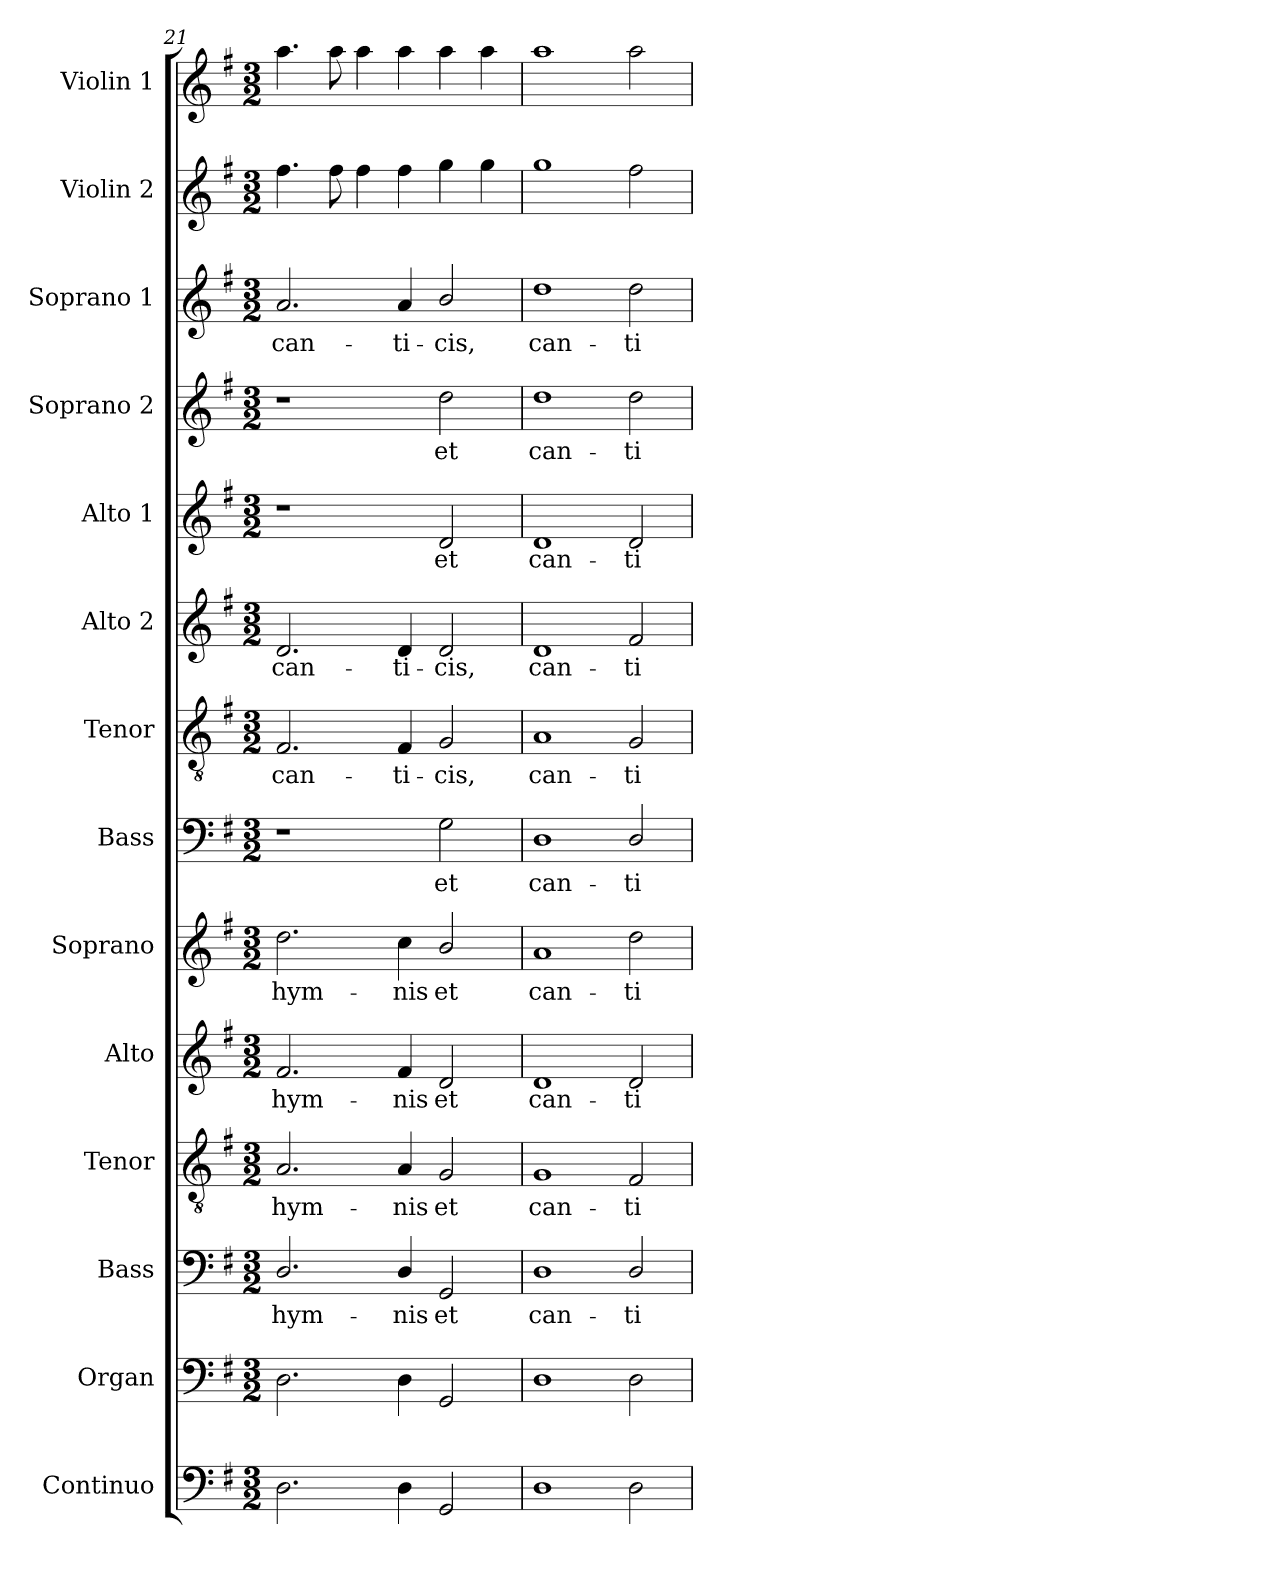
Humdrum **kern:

**kern	**kern	**kern	**text	**kern	**text	**kern	**text	**kern	**text	**kern	**text	**kern	**text	**kern	**text	**kern	**text	**kern	**text	**kern	**text	**kern	**kern
*part14	*part13	*part12	*part12	*part11	*part11	*part10	*part10	*part9	*part9	*part8	*part8	*part7	*part7	*part6	*part6	*part5	*part5	*part4	*part4	*part3	*part3	*part2	*part1
*staff14	*staff13	*staff12	*staff12	*staff11	*staff11	*staff10	*staff10	*staff9	*staff9	*staff8	*staff8	*staff7	*staff7	*staff6	*staff6	*staff5	*staff5	*staff4	*staff4	*staff3	*staff3	*staff2	*staff1
*I"Continuo	*I"Organ	*I"Bass	*	*I"Tenor	*	*I"Alto	*	*I"Soprano	*	*I"Bass	*	*I"Tenor	*	*I"Alto 2	*	*I"Alto 1	*	*I"Soprano 2	*	*I"Soprano 1	*	*I"Violin 2	*I"Violin 1
*I'Cont.	*I'Org.	*I'B.	*	*I'T.	*	*I'A.	*	*I'S.	*	*I'B.	*	*I'T.	*	*I'A2.	*	*I'A1.	*	*I'S2.	*	*I'S1.	*	*I'Vln. 2	*I'Vln. 1
*clefF4	*clefF4	*clefF4	*	*clefGv2	*	*clefG2	*	*clefG2	*	*clefF4	*	*clefGv2	*	*clefG2	*	*clefG2	*	*clefG2	*	*clefG2	*	*clefG2	*clefG2
*	*	*	*	*ITrd7c12	*	*	*	*	*	*	*	*ITrd7c12	*	*	*	*	*	*	*	*	*	*	*
*k[f#]	*k[f#]	*k[f#]	*	*k[f#]	*	*k[f#]	*	*k[f#]	*	*k[f#]	*	*k[f#]	*	*k[f#]	*	*k[f#]	*	*k[f#]	*	*k[f#]	*	*k[f#]	*k[f#]
*G:	*G:	*G:	*	*G:	*	*G:	*	*G:	*	*G:	*	*G:	*	*G:	*	*G:	*	*G:	*	*G:	*	*G:	*G:
*M3/2	*M3/2	*M3/2	*	*M3/2	*	*M3/2	*	*M3/2	*	*M3/2	*	*M3/2	*	*M3/2	*	*M3/2	*	*M3/2	*	*M3/2	*	*M3/2	*M3/2
=21	=21	=21	=21	=21	=21	=21	=21	=21	=21	=21	=21	=21	=21	=21	=21	=21	=21	=21	=21	=21	=21	=21	=21
!	!	!	!LO:LY:b:color=#000000	!	!	!	!	!	!	!	!	!	!	!	!	!	!	!	!	!	!	!	!
!	!	!	!	!	!LO:LY:b:color=#000000	!	!	!	!	!	!	!	!	!	!	!	!	!	!	!	!	!	!
!	!	!	!	!	!	!	!LO:LY:b:color=#000000	!	!	!	!	!	!	!	!	!	!	!	!	!	!	!	!
!	!	!	!	!	!	!	!	!	!LO:LY:b:color=#000000	!	!	!	!	!	!	!	!	!	!	!	!	!	!
!	!	!	!	!	!	!	!	!	!	!	!	!	!LO:LY:b:color=#000000	!	!	!	!	!	!	!	!	!	!
!	!	!	!	!	!	!	!	!	!	!	!	!	!	!	!LO:LY:b:color=#000000	!	!	!	!	!	!	!	!
!	!	!	!	!	!	!	!	!	!	!	!	!	!	!	!	!	!	!	!	!	!LO:LY:b:color=#000000	!	!
2.Di\	2.Di\	2.Di/	hym-	2.AAi/	hym-	2.f#i/	hym-	2.ddi\	hym-	1r	.	2.FF#i/	can-	2.di/	can-	1r	.	1r	.	2.ai/	can-	4.ff#i\	4.aai\
.	.	.	.	.	.	.	.	.	.	.	.	.	.	.	.	.	.	.	.	.	.	8ff#i\	8aai\
.	.	.	.	.	.	.	.	.	.	.	.	.	.	.	.	.	.	.	.	.	.	4ff#i\	4aai\
!	!	!	!LO:LY:b:color=#000000	!	!	!	!	!	!	!	!	!	!	!	!	!	!	!	!	!	!	!	!
!	!	!	!	!	!LO:LY:b:color=#000000	!	!	!	!	!	!	!	!	!	!	!	!	!	!	!	!	!	!
!	!	!	!	!	!	!	!LO:LY:b:color=#000000	!	!	!	!	!	!	!	!	!	!	!	!	!	!	!	!
!	!	!	!	!	!	!	!	!	!LO:LY:b:color=#000000	!	!	!	!	!	!	!	!	!	!	!	!	!	!
!	!	!	!	!	!	!	!	!	!	!	!	!	!LO:LY:b:color=#000000	!	!	!	!	!	!	!	!	!	!
!	!	!	!	!	!	!	!	!	!	!	!	!	!	!	!LO:LY:b:color=#000000	!	!	!	!	!	!	!	!
!	!	!	!	!	!	!	!	!	!	!	!	!	!	!	!	!	!	!	!	!	!LO:LY:b:color=#000000	!	!
4Di\	4Di\	4Di/	-nis	4AAi/	-nis	4f#i/	-nis	4cci\	-nis	.	.	4FF#i/	-ti-	4di/	-ti-	.	.	.	.	4ai/	-ti-	4ff#i\	4aai\
!	!	!	!LO:LY:b:color=#000000	!	!	!	!	!	!	!	!	!	!	!	!	!	!	!	!	!	!	!	!
!	!	!	!	!	!LO:LY:b:color=#000000	!	!	!	!	!	!	!	!	!	!	!	!	!	!	!	!	!	!
!	!	!	!	!	!	!	!LO:LY:b:color=#000000	!	!	!	!	!	!	!	!	!	!	!	!	!	!	!	!
!	!	!	!	!	!	!	!	!	!LO:LY:b:color=#000000	!	!	!	!	!	!	!	!	!	!	!	!	!	!
!	!	!	!	!	!	!	!	!	!	!	!LO:LY:b:color=#000000	!	!	!	!	!	!	!	!	!	!	!	!
!	!	!	!	!	!	!	!	!	!	!	!	!	!LO:LY:b:color=#000000	!	!	!	!	!	!	!	!	!	!
!	!	!	!	!	!	!	!	!	!	!	!	!	!	!	!LO:LY:b:color=#000000	!	!	!	!	!	!	!	!
!	!	!	!	!	!	!	!	!	!	!	!	!	!	!	!	!	!LO:LY:b:color=#000000	!	!	!	!	!	!
!	!	!	!	!	!	!	!	!	!	!	!	!	!	!	!	!	!	!	!LO:LY:b:color=#000000	!	!	!	!
!	!	!	!	!	!	!	!	!	!	!	!	!	!	!	!	!	!	!	!	!	!LO:LY:b:color=#000000	!	!
2GGi/	2GGi/	2GGi/	et	2GGi/	et	2di/	et	2bi/	et	2Gi\	et	2GGi/	-cis,	2di/	-cis,	2di/	et	2ddi\	et	2bi/	-cis,	4ggi\	4aai\
.	.	.	.	.	.	.	.	.	.	.	.	.	.	.	.	.	.	.	.	.	.	4ggi\	4aai\
=22	=22	=22	=22	=22	=22	=22	=22	=22	=22	=22	=22	=22	=22	=22	=22	=22	=22	=22	=22	=22	=22	=22	=22
!	!	!	!LO:LY:b:color=#000000	!	!	!	!	!	!	!	!	!	!	!	!	!	!	!	!	!	!	!	!
!	!	!	!	!	!LO:LY:b:color=#000000	!	!	!	!	!	!	!	!	!	!	!	!	!	!	!	!	!	!
!	!	!	!	!	!	!	!LO:LY:b:color=#000000	!	!	!	!	!	!	!	!	!	!	!	!	!	!	!	!
!	!	!	!	!	!	!	!	!	!LO:LY:b:color=#000000	!	!	!	!	!	!	!	!	!	!	!	!	!	!
!	!	!	!	!	!	!	!	!	!	!	!LO:LY:b:color=#000000	!	!	!	!	!	!	!	!	!	!	!	!
!	!	!	!	!	!	!	!	!	!	!	!	!	!LO:LY:b:color=#000000	!	!	!	!	!	!	!	!	!	!
!	!	!	!	!	!	!	!	!	!	!	!	!	!	!	!LO:LY:b:color=#000000	!	!	!	!	!	!	!	!
!	!	!	!	!	!	!	!	!	!	!	!	!	!	!	!	!	!LO:LY:b:color=#000000	!	!	!	!	!	!
!	!	!	!	!	!	!	!	!	!	!	!	!	!	!	!	!	!	!	!LO:LY:b:color=#000000	!	!	!	!
!	!	!	!	!	!	!	!	!	!	!	!	!	!	!	!	!	!	!	!	!	!LO:LY:b:color=#000000	!	!
1Di	1Di	1Di	can-	1GGi	can-	1di	can-	1ai	can-	1Di	can-	1AAi	can-	1di	can-	1di	can-	1ddi	can-	1ddi	can-	1ggi	1aai
!	!	!	!LO:LY:b:color=#000000	!	!	!	!	!	!	!	!	!	!	!	!	!	!	!	!	!	!	!	!
!	!	!	!	!	!LO:LY:b:color=#000000	!	!	!	!	!	!	!	!	!	!	!	!	!	!	!	!	!	!
!	!	!	!	!	!	!	!LO:LY:b:color=#000000	!	!	!	!	!	!	!	!	!	!	!	!	!	!	!	!
!	!	!	!	!	!	!	!	!	!LO:LY:b:color=#000000	!	!	!	!	!	!	!	!	!	!	!	!	!	!
!	!	!	!	!	!	!	!	!	!	!	!LO:LY:b:color=#000000	!	!	!	!	!	!	!	!	!	!	!	!
!	!	!	!	!	!	!	!	!	!	!	!	!	!LO:LY:b:color=#000000	!	!	!	!	!	!	!	!	!	!
!	!	!	!	!	!	!	!	!	!	!	!	!	!	!	!LO:LY:b:color=#000000	!	!	!	!	!	!	!	!
!	!	!	!	!	!	!	!	!	!	!	!	!	!	!	!	!	!LO:LY:b:color=#000000	!	!	!	!	!	!
!	!	!	!	!	!	!	!	!	!	!	!	!	!	!	!	!	!	!	!LO:LY:b:color=#000000	!	!	!	!
!	!	!	!	!	!	!	!	!	!	!	!	!	!	!	!	!	!	!	!	!	!LO:LY:b:color=#000000	!	!
2Di\	2Di\	2Di/	-ti-	2FF#i/	-ti-	2di/	-ti-	2ddi\	-ti-	2Di/	-ti-	2GGi/	-ti-	2f#i/	-ti-	2di/	-ti-	2ddi\	-ti-	2ddi\	-ti-	2ff#i\	2aai\
=	=	=	=	=	=	=	=	=	=	=	=	=	=	=	=	=	=	=	=	=	=	=	=
*-	*-	*-	*-	*-	*-	*-	*-	*-	*-	*-	*-	*-	*-	*-	*-	*-	*-	*-	*-	*-	*-	*-	*-
